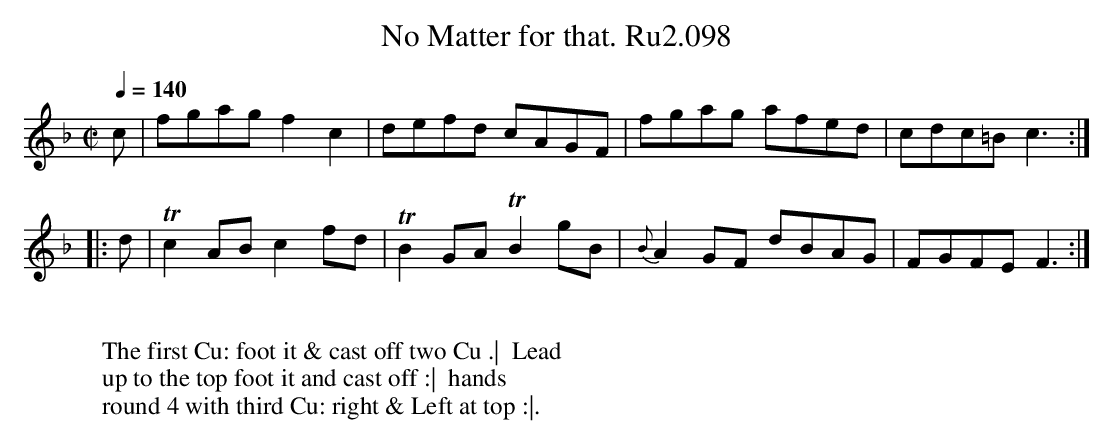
X:1
T:No Matter for that. Ru2.098
L:1/8
M:C|
Q:1/4=140
K:F
c|fgag f2c2|defd cAGF|fgag afed|cdc=B c3 :|
|: d|Tc2 AB c2 fd|TB2 GA TB2 gB|{B}A2 GF dBAG|FGFE F3 :|
W:
W: The first Cu: foot it & cast off two Cu .|  Lead
W:up to the top foot it and cast off :|  hands
W: round 4 with third Cu: right & Left at top :|.
